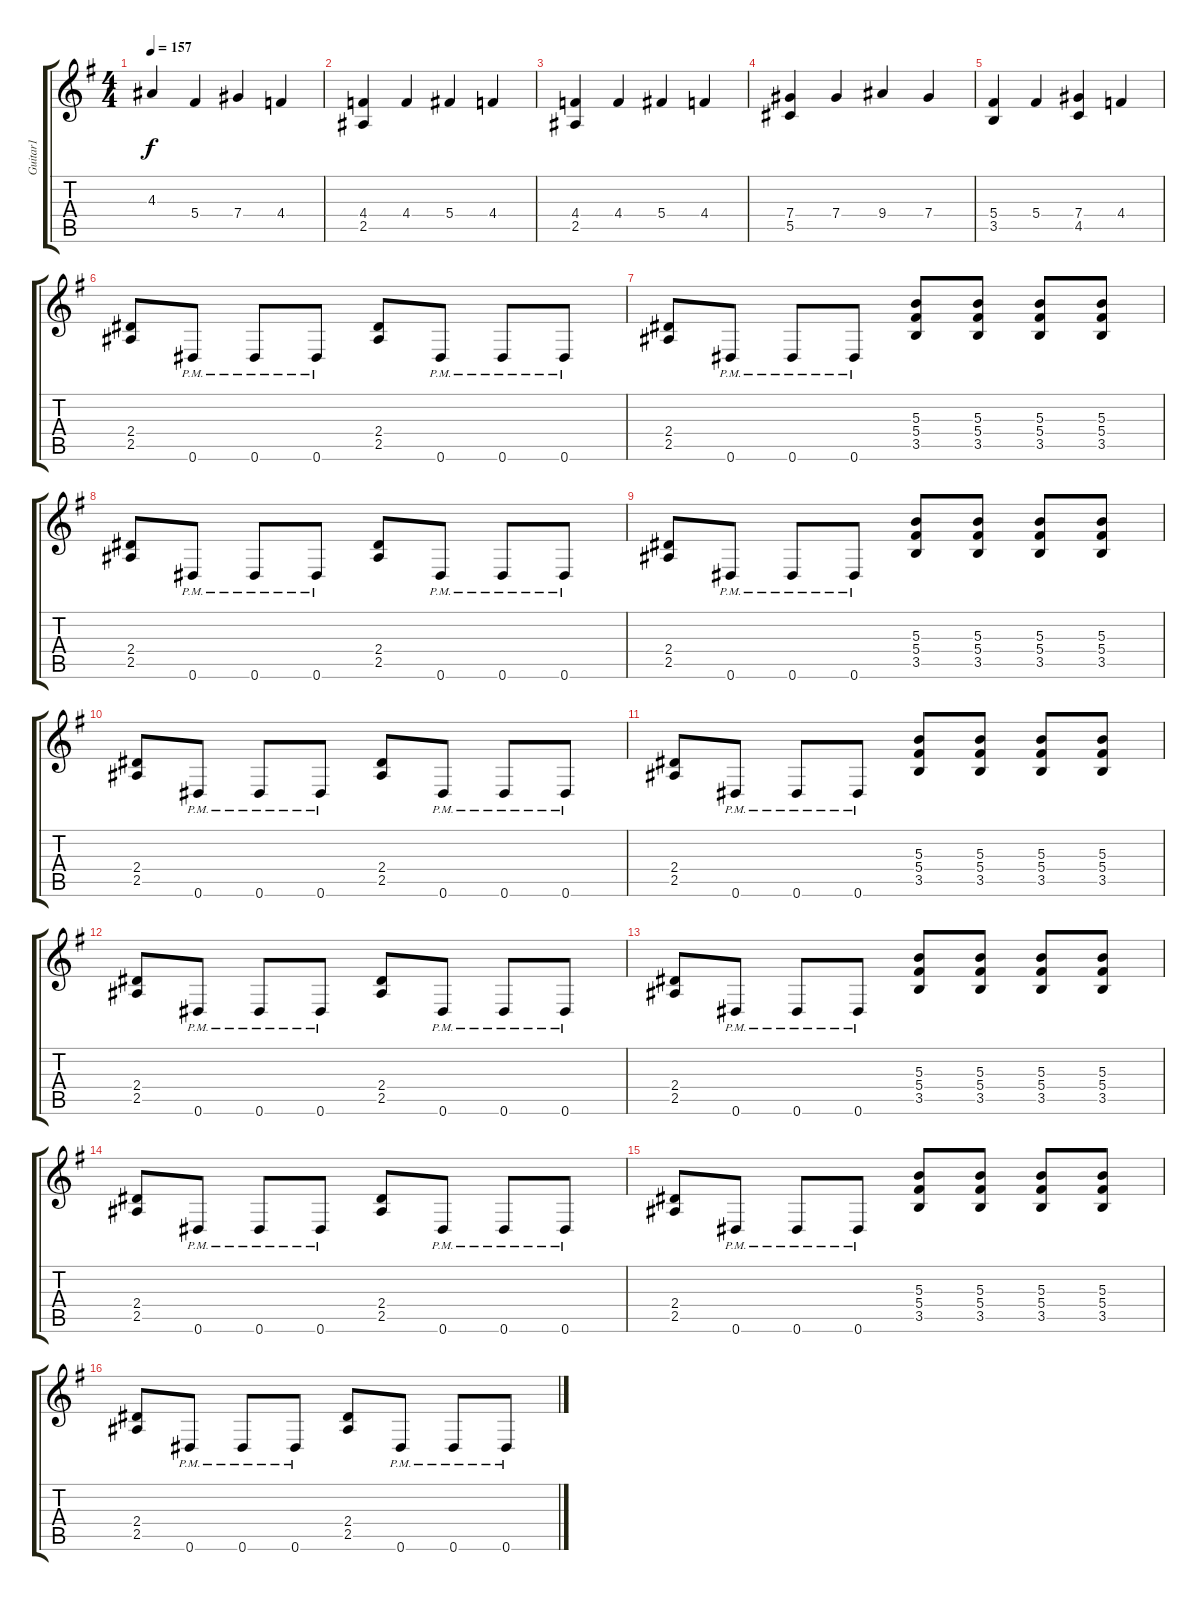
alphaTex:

\track ("Guitar1" "Guitar1") {instrument distortionguitar}
\staff {score tabs}
\tuning (Eb4 Bb3 Gb3 Db3 Ab2 Eb2) {hide}
\ts (4 4)
\tempo 157
\clef g2
\ks eminor
4.3.4{dy f} 5.4.4 7.4.4 4.4.4 |
(4.4 2.5).4 4.4.4 5.4.4 4.4.4 |
(4.4 2.5).4 4.4.4 5.4.4 4.4.4 |
(7.4 5.5).4 7.4.4 9.4.4 7.4.4 |
(5.4 3.5).4 5.4.4 (7.4 4.5).4 4.4.4 |
(2.4 2.5).8 0.6{pm}.8 0.6{pm}.8 0.6{pm}.8 (2.4 2.5).8 0.6{pm}.8 0.6{pm}.8 0.6{pm}.8 |
(2.4 2.5).8 0.6{pm}.8 0.6{pm}.8 0.6{pm}.8 (5.3 5.4 3.5).8 (5.3 5.4 3.5).8 (5.3 5.4 3.5).8 (5.3 5.4 3.5).8 |
(2.4 2.5).8 0.6{pm}.8 0.6{pm}.8 0.6{pm}.8 (2.4 2.5).8 0.6{pm}.8 0.6{pm}.8 0.6{pm}.8 |
(2.4 2.5).8 0.6{pm}.8 0.6{pm}.8 0.6{pm}.8 (5.3 5.4 3.5).8 (5.3 5.4 3.5).8 (5.3 5.4 3.5).8 (5.3 5.4 3.5).8 |
(2.4 2.5).8 0.6{pm}.8 0.6{pm}.8 0.6{pm}.8 (2.4 2.5).8 0.6{pm}.8 0.6{pm}.8 0.6{pm}.8 |
(2.4 2.5).8 0.6{pm}.8 0.6{pm}.8 0.6{pm}.8 (5.3 5.4 3.5).8 (5.3 5.4 3.5).8 (5.3 5.4 3.5).8 (5.3 5.4 3.5).8 |
(2.4 2.5).8 0.6{pm}.8 0.6{pm}.8 0.6{pm}.8 (2.4 2.5).8 0.6{pm}.8 0.6{pm}.8 0.6{pm}.8 |
(2.4 2.5).8 0.6{pm}.8 0.6{pm}.8 0.6{pm}.8 (5.3 5.4 3.5).8 (5.3 5.4 3.5).8 (5.3 5.4 3.5).8 (5.3 5.4 3.5).8 |
(2.4 2.5).8 0.6{pm}.8 0.6{pm}.8 0.6{pm}.8 (2.4 2.5).8 0.6{pm}.8 0.6{pm}.8 0.6{pm}.8 |
(2.4 2.5).8 0.6{pm}.8 0.6{pm}.8 0.6{pm}.8 (5.3 5.4 3.5).8 (5.3 5.4 3.5).8 (5.3 5.4 3.5).8 (5.3 5.4 3.5).8 |
(2.4 2.5).8 0.6{pm}.8 0.6{pm}.8 0.6{pm}.8 (2.4 2.5).8 0.6{pm}.8 0.6{pm}.8 0.6{pm}.8
